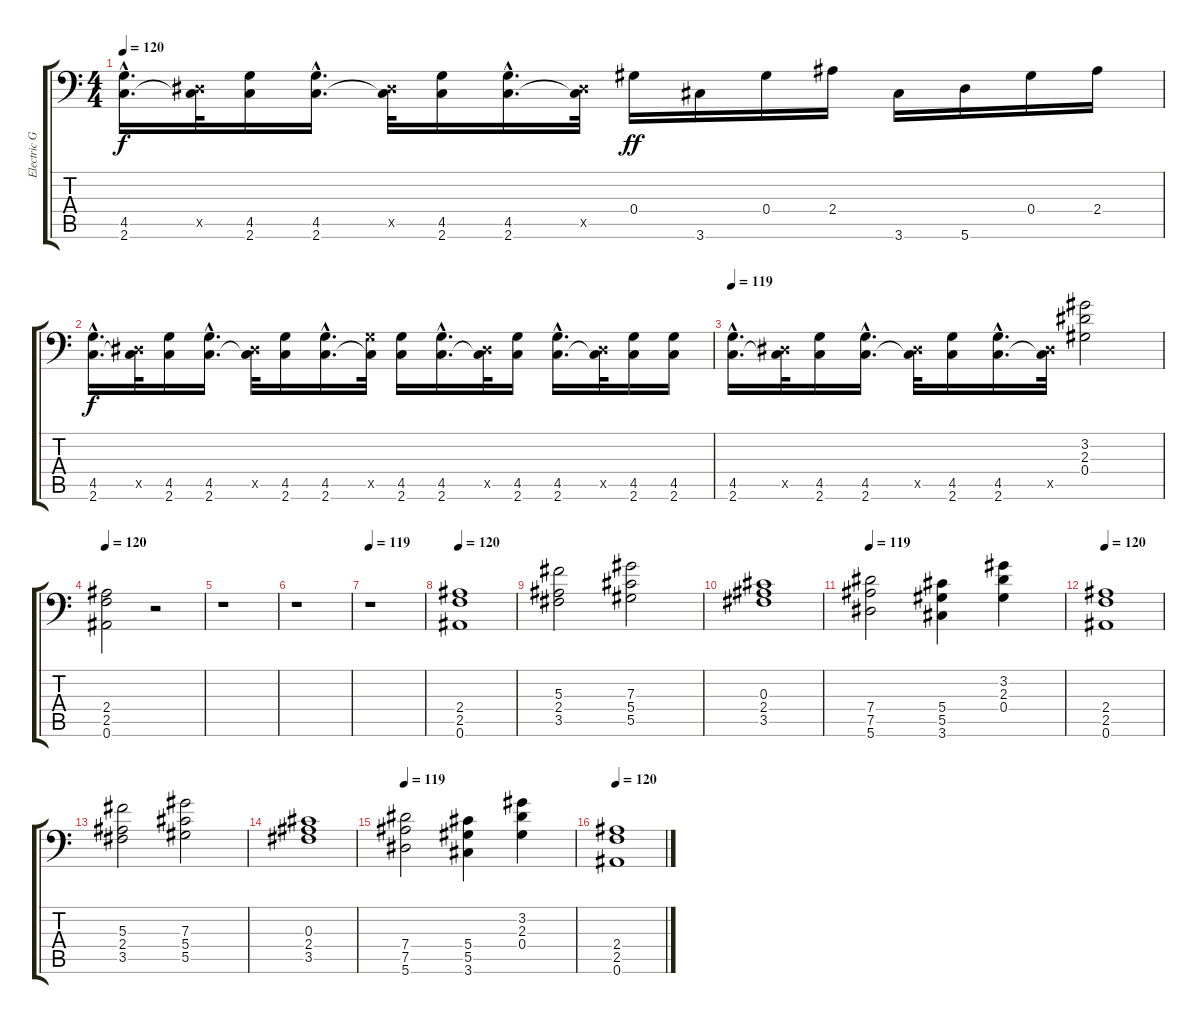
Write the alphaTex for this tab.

\track ("Electric Guitar 4" "Electric G") {instrument distortionguitar}
\staff {score tabs}
\tuning (Bb3 F3 Db3 Ab2 Eb2 Bb1) {hide}
\ts (4 4)
\tempo 120
\clef f4
\ks c
(4.5{hac} 2.6{hac}).16{d dy f} (0.5{x} 2.6{t}).32 (4.5 2.6).16 (4.5{hac} 2.6{hac}).16{d} (0.5{x} 2.6{t}).32 (4.5 2.6).16 (4.5{hac} 2.6{hac}).16{d} (0.5{x} 2.6{t}).32 0.4.16{dy ff} 3.6.16 0.4.16 2.4.16 3.6.16 5.6.16 0.4.16 2.4.16 |
(4.5{hac} 2.6{hac}).16{d dy f} (0.5{x} 2.6{t}).32 (4.5 2.6).16 (4.5{hac} 2.6{hac}).16{d} (0.5{x} 2.6{t}).32 (4.5 2.6).16 (4.5{hac} 2.6{hac}).16{d} (4.5{x} 2.6{t}).32 (4.5 2.6).16 (4.5{hac} 2.6{hac}).16{d} (0.5{x} 2.6{t}).32 (4.5 2.6).16 (4.5{hac} 2.6{hac}).16{d} (0.5{x} 2.6{t}).32 (4.5 2.6).16 (4.5 2.6).16 |
\tempo 119
(4.5{hac} 2.6{hac}).16{d} (0.5{x} 2.6{t}).32 (4.5 2.6).16 (4.5{hac} 2.6{hac}).16{d} (0.5{x} 2.6{t}).32 (4.5 2.6).16 (4.5{hac} 2.6{hac}).16{d} (0.5{x} 2.6{t}).32 (3.2 2.3 0.4).2 |
\tempo 120
(2.4 2.5 0.6).2 r.2 |
r.1 |
r.1 |
\tempo 119
r.1 |
\tempo 120
(2.4 2.5 0.6).1 |
(5.3 2.4 3.5).2 (7.3 5.4 5.5).2 |
(0.3 2.4 3.5).1 |
\tempo 119
(7.4 7.5 5.6).2 (5.4 5.5 3.6).4 (3.2 2.3 0.4).4 |
\tempo 120
(2.4 2.5 0.6).1 |
(5.3 2.4 3.5).2 (7.3 5.4 5.5).2 |
(0.3 2.4 3.5).1 |
\tempo 119
(7.4 7.5 5.6).2 (5.4 5.5 3.6).4 (3.2 2.3 0.4).4 |
\tempo 120
(2.4 2.5 0.6).1
